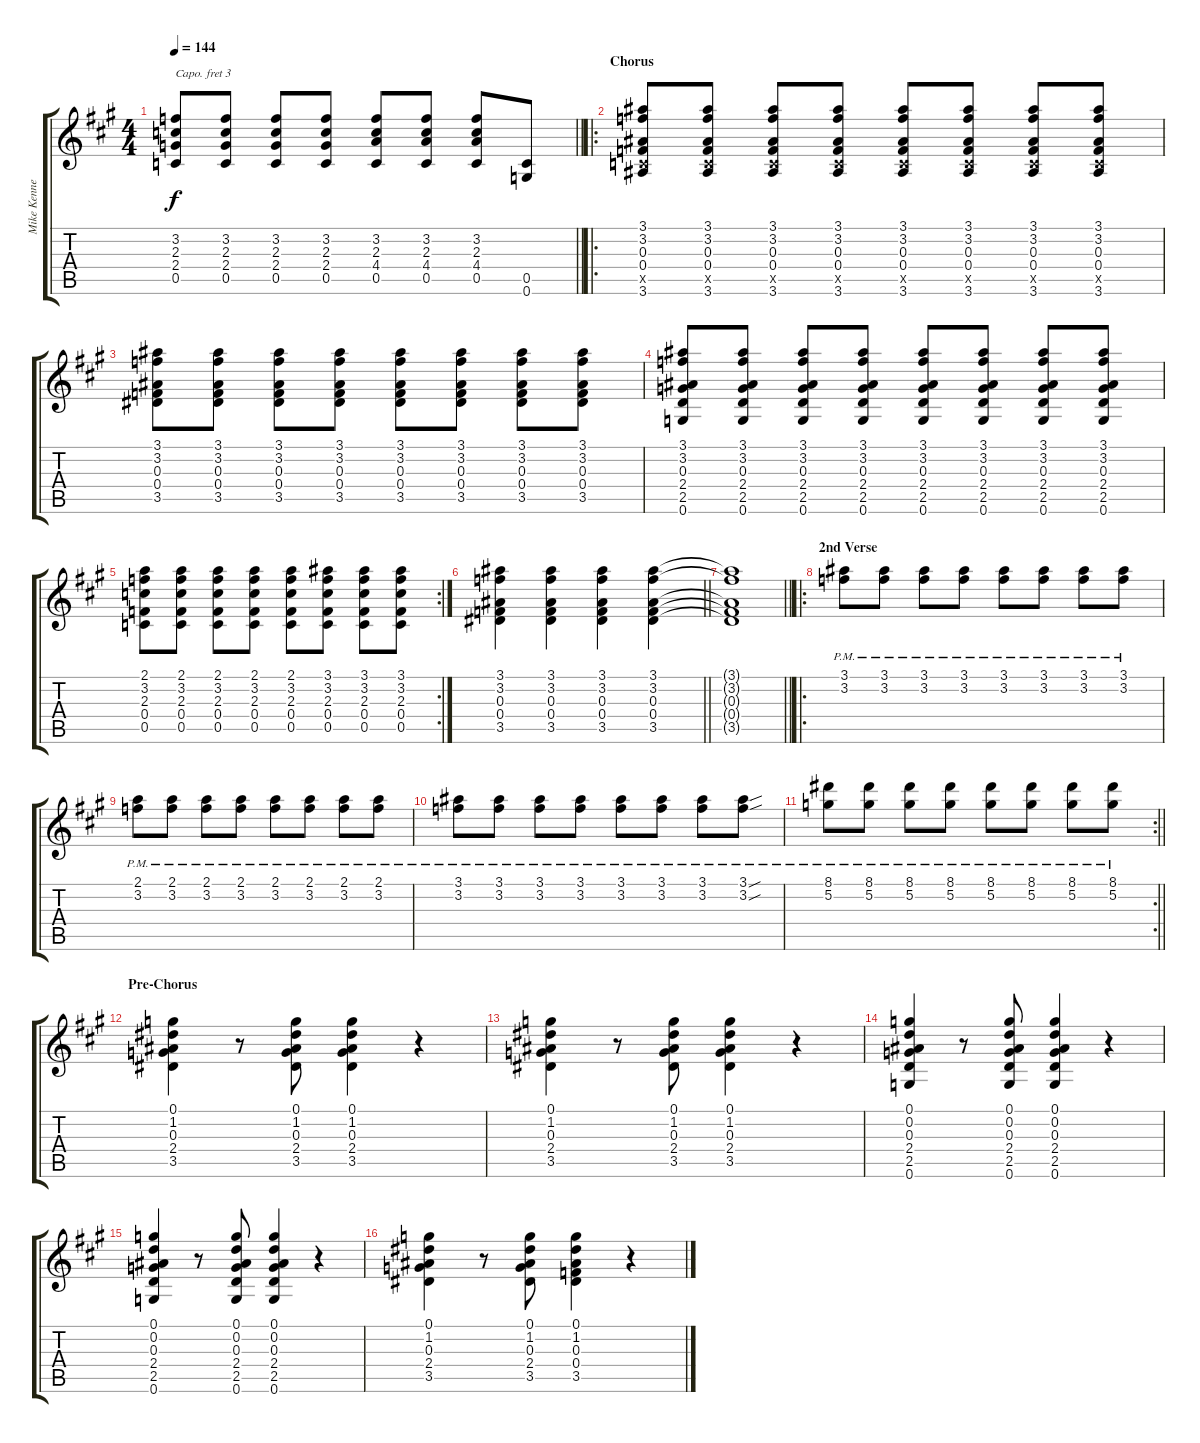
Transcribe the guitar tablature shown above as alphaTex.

\track ("Mike Kennerty" "Mike Kenne") {instrument distortionguitar}
\staff {score tabs}
\capo 3
\tuning (E4 B3 G3 D3 A2 E2) {hide}
\ts (4 4)
\tempo 144
\clef g2
\barLineRight lightlight
\ks a
(3.2 2.3 2.4 0.5).8{dy f} (3.2 2.3 2.4 0.5).8 (3.2 2.3 2.4 0.5).8 (3.2 2.3 2.4 0.5).8 (3.2 2.3 4.4 0.5).8 (3.2 2.3 4.4 0.5).8 (3.2 2.3 4.4 0.5).8 (0.5 0.6).8 |
\ro
\section ("" "Chorus")
(3.1 3.2 0.3 0.4 0.5{x} 3.6).8 (3.1 3.2 0.3 0.4 0.5{x} 3.6).8 (3.1 3.2 0.3 0.4 0.5{x} 3.6).8 (3.1 3.2 0.3 0.4 0.5{x} 3.6).8 (3.1 3.2 0.3 0.4 0.5{x} 3.6).8 (3.1 3.2 0.3 0.4 0.5{x} 3.6).8 (3.1 3.2 0.3 0.4 0.5{x} 3.6).8 (3.1 3.2 0.3 0.4 0.5{x} 3.6).8 |
(3.1 3.2 0.3 0.4 3.5).8 (3.1 3.2 0.3 0.4 3.5).8 (3.1 3.2 0.3 0.4 3.5).8 (3.1 3.2 0.3 0.4 3.5).8 (3.1 3.2 0.3 0.4 3.5).8 (3.1 3.2 0.3 0.4 3.5).8 (3.1 3.2 0.3 0.4 3.5).8 (3.1 3.2 0.3 0.4 3.5).8 |
(3.1 3.2 0.3 2.4 2.5 0.6).8 (3.1 3.2 0.3 2.4 2.5 0.6).8 (3.1 3.2 0.3 2.4 2.5 0.6).8 (3.1 3.2 0.3 2.4 2.5 0.6).8 (3.1 3.2 0.3 2.4 2.5 0.6).8 (3.1 3.2 0.3 2.4 2.5 0.6).8 (3.1 3.2 0.3 2.4 2.5 0.6).8 (3.1 3.2 0.3 2.4 2.5 0.6).8 |
\rc 2
(2.1 3.2 2.3 0.4 0.5).8 (2.1 3.2 2.3 0.4 0.5).8 (2.1 3.2 2.3 0.4 0.5).8 (2.1 3.2 2.3 0.4 0.5).8 (2.1 3.2 2.3 0.4 0.5).8 (3.1 3.2 2.3 0.4 0.5).8 (3.1 3.2 2.3 0.4 0.5).8 (3.1 3.2 2.3 0.4 0.5).8 |
\barLineRight lightlight
(3.1 3.2 0.3 0.4 3.5).4 (3.1 3.2 0.3 0.4 3.5).4 (3.1 3.2 0.3 0.4 3.5).4 (3.1 3.2 0.3 0.4 3.5).4 |
\barLineRight lightlight
(3.1{t} 3.2{t} 0.3{t} 0.4{t} 3.5{t}).1 |
\ro
\section ("" "2nd Verse")
(3.1{pm} 3.2{pm}).8 (3.1{pm} 3.2{pm}).8 (3.1{pm} 3.2{pm}).8 (3.1{pm} 3.2{pm}).8 (3.1{pm} 3.2{pm}).8 (3.1{pm} 3.2{pm}).8 (3.1{pm} 3.2{pm}).8 (3.1{pm} 3.2{pm}).8 |
(2.1{pm} 3.2{pm}).8 (2.1{pm} 3.2{pm}).8 (2.1{pm} 3.2{pm}).8 (2.1{pm} 3.2{pm}).8 (2.1{pm} 3.2{pm}).8 (2.1{pm} 3.2{pm}).8 (2.1{pm} 3.2{pm}).8 (2.1{pm} 3.2{pm}).8 |
(3.1{pm} 3.2{pm}).8 (3.1{pm} 3.2{pm}).8 (3.1{pm} 3.2{pm}).8 (3.1{pm} 3.2{pm}).8 (3.1{pm} 3.2{pm}).8 (3.1{pm} 3.2{pm}).8 (3.1{pm} 3.2{pm}).8 (3.1{sou pm} 3.2{sou pm}).8 |
\rc 2
\barLineRight lightlight
(8.1{pm} 5.2{pm}).8 (8.1{pm} 5.2{pm}).8 (8.1{pm} 5.2{pm}).8 (8.1{pm} 5.2{pm}).8 (8.1{pm} 5.2{pm}).8 (8.1{pm} 5.2{pm}).8 (8.1{pm} 5.2{pm}).8 (8.1{pm} 5.2{pm}).8 |
\section ("" "Pre-Chorus")
(0.1 1.2 0.3 2.4 3.5).4 r.8 (0.1 1.2 0.3 2.4 3.5).8 (0.1 1.2 0.3 2.4 3.5).4 r.4 |
(0.1 1.2 0.3 2.4 3.5).4 r.8 (0.1 1.2 0.3 2.4 3.5).8 (0.1 1.2 0.3 2.4 3.5).4 r.4 |
(0.1 0.2 0.3 2.4 2.5 0.6).4 r.8 (0.1 0.2 0.3 2.4 2.5 0.6).8 (0.1 0.2 0.3 2.4 2.5 0.6).4 r.4 |
(0.1 0.2 0.3 2.4 2.5 0.6).4 r.8 (0.1 0.2 0.3 2.4 2.5 0.6).8 (0.1 0.2 0.3 2.4 2.5 0.6).4 r.4 |
(0.1 1.2 0.3 2.4 3.5).4 r.8 (0.1 1.2 0.3 2.4 3.5).8 (0.1 1.2 0.3 0.4 3.5).4 r.4
